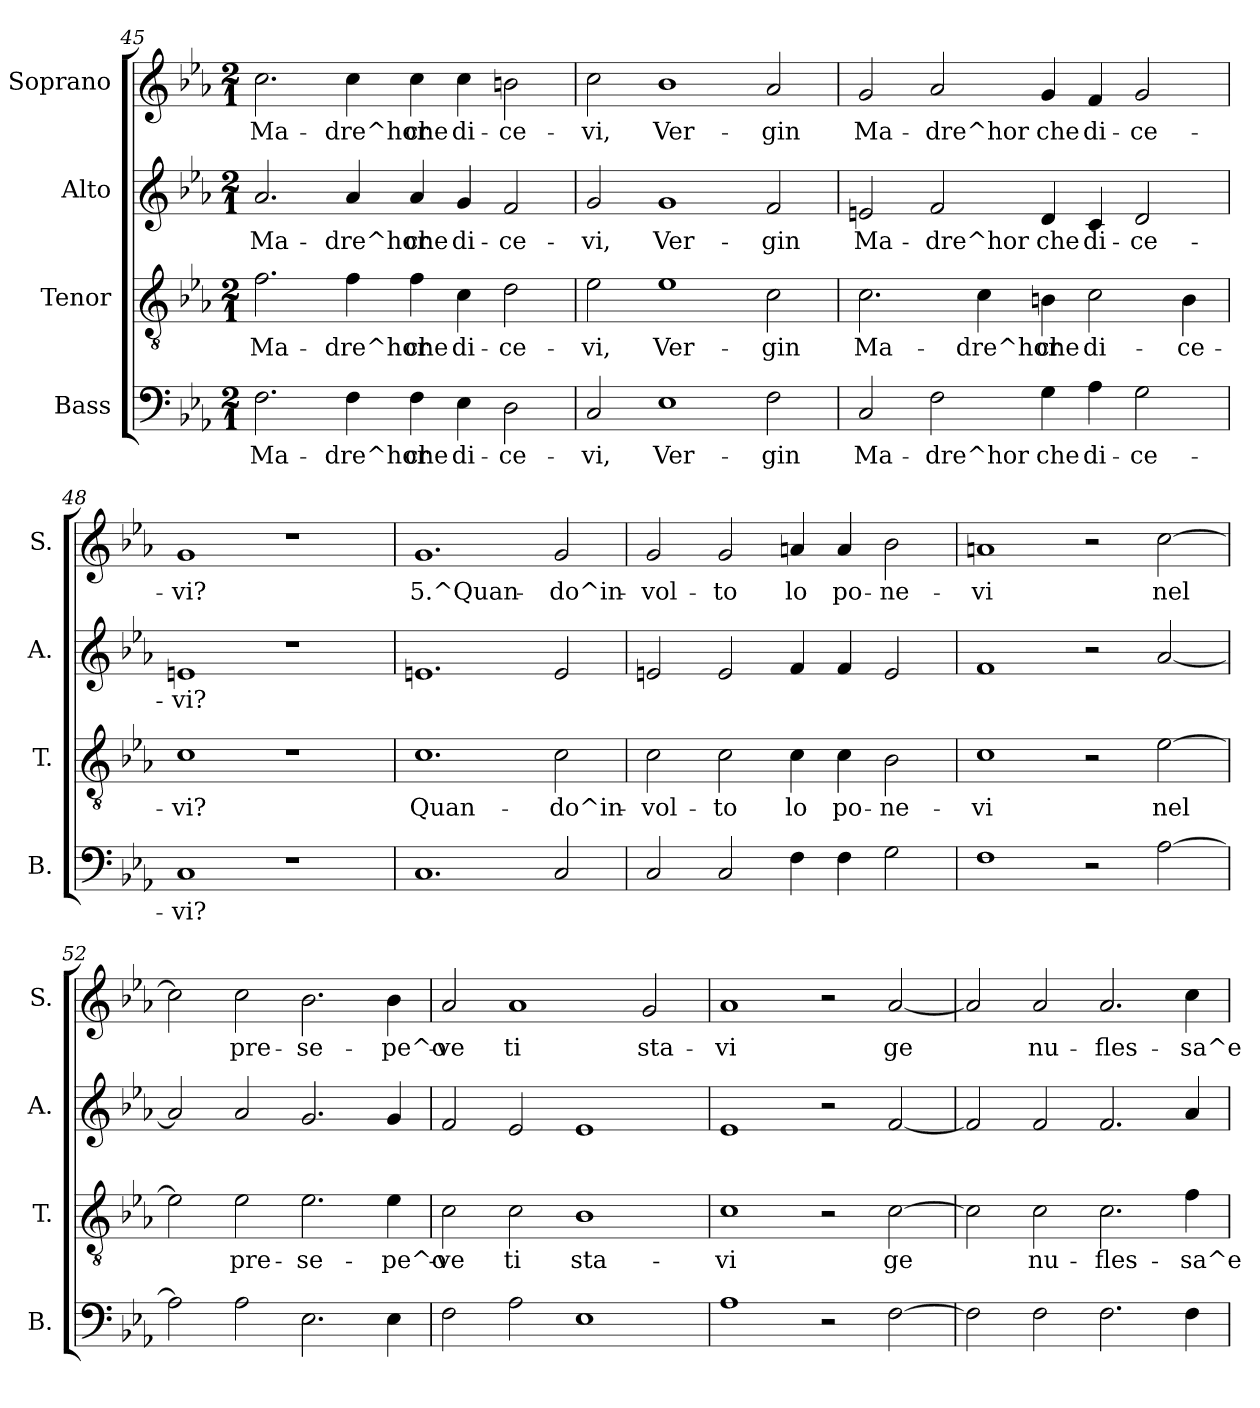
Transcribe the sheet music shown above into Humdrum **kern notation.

**kern	**text	**kern	**text	**kern	**text	**kern	**text
*part4	*part4	*part3	*part3	*part2	*part2	*part1	*part1
*staff4	*staff4	*staff3	*staff3	*staff2	*staff2	*staff1	*staff1
*I"Bass	*	*I"Tenor	*	*I"Alto	*	*I"Soprano	*
*I'B.	*	*I'T.	*	*I'A.	*	*I'S.	*
!!LO:PB:g=z
*clefF4	*	*clefGv2	*	*clefG2	*	*clefG2	*
*k[b-e-a-]	*	*k[b-e-a-]	*	*k[b-e-a-]	*	*k[b-e-a-]	*
*E-:	*	*E-:	*	*E-:	*	*E-:	*
*M2/1	*	*M2/1	*	*M2/1	*	*M2/1	*
=45	=45	=45	=45	=45	=45	=45	=45
!	!LO:LY:b:cj	!	!LO:LY:b:cj	!	!LO:LY:b:cj	!	!LO:LY:b:cj
2.F\	-Ma-	2.f\	Ma-	2.a-/	-Ma-	2.cc\	Ma-
!	!LO:LY:b:cj	!	!LO:LY:b:cj	!	!LO:LY:b:cj	!	!LO:LY:b:cj
4F\	-dre^hor	4f\	-dre^hor	4a-/	-dre^hor	4cc\	-dre^hor
!	!LO:LY:b:cj	!	!LO:LY:b:cj	!	!LO:LY:b:cj	!	!LO:LY:b:cj
4F\	che	4f\	che	4a-/	che	4cc\	che
!	!LO:LY:b:cj	!	!LO:LY:b:cj	!	!LO:LY:b:cj	!	!LO:LY:b:cj
4E-\	di-	4c\	di-	4g/	di-	4cc\	di-
!	!LO:LY:b:cj	!	!LO:LY:b:cj	!	!LO:LY:b:cj	!	!LO:LY:b:cj
2D\	-ce-	2d\	-ce-	2f/	-ce-	2bn\	-ce-
=46	=46	=46	=46	=46	=46	=46	=46
!	!LO:LY:b:cj	!	!LO:LY:b:cj	!	!LO:LY:b:cj	!	!LO:LY:b:cj
2C/	-vi,	2e-\	-vi,	2g/	-vi,	2cc\	-vi,
!	!LO:LY:b:cj	!	!LO:LY:b:cj	!	!LO:LY:b:cj	!	!LO:LY:b:cj
1E-	Ver-	1e-	Ver-	1g	Ver-	1b-	Ver-
!	!LO:LY:b:cj	!	!LO:LY:b:cj	!	!LO:LY:b:cj	!	!LO:LY:b:cj
2F\	-gin	2c\	-gin	2f/	-gin	2a-/	-gin
=47	=47	=47	=47	=47	=47	=47	=47
!	!LO:LY:b:cj	!	!LO:LY:b:cj	!	!LO:LY:b:cj	!	!LO:LY:b:cj
2C/	Ma-	2.c\	Ma-	2en/	Ma-	2g/	Ma-
!	!LO:LY:b:cj	!	!	!	!LO:LY:b:cj	!	!LO:LY:b:cj
2F\	-dre^hor	.	.	2f/	-dre^hor	2a-/	-dre^hor
!	!	!	!LO:LY:b:cj	!	!	!	!
.	.	4c\	-dre^hor	.	.	.	.
!	!LO:LY:b:cj	!	!LO:LY:b:cj	!	!LO:LY:b:cj	!	!LO:LY:b:cj
4G\	che	4Bn\	che	4d/	che	4g/	che
!	!LO:LY:b:cj	!	!LO:LY:b:cj	!	!LO:LY:b:cj	!	!LO:LY:b:cj
4A-\	di-	2c\	di-	4c/	di-	4f/	di-
!	!LO:LY:b:cj	!	!	!	!LO:LY:b:cj	!	!LO:LY:b:cj
2G\	-ce-	.	.	2d/	-ce-	2g/	-ce-
!	!	!	!LO:LY:b:cj	!	!	!	!
.	.	4B\	-ce-	.	.	.	.
=48	=48	=48	=48	=48	=48	=48	=48
!	!LO:LY:b:cj	!	!LO:LY:b:cj	!	!LO:LY:b:cj	!	!LO:LY:b:cj
1C	-vi?	1c	-vi?	1en	-vi?	1g	-vi?
1r	.	1r	.	1r	.	1r	.
!!LO:PB:g=z
=49	=49	=49	=49	=49	=49	=49	=49
!	!LO:LY:b:cj	!	!LO:LY:b:cj	!	!LO:LY:b:cj	!	!LO:LY:b:cj
1.C	.	1.c	Quan-	1.en	.	1.g	5.^Quan-
!	!LO:LY:b:cj	!	!LO:LY:b:cj	!	!LO:LY:b:cj	!	!LO:LY:b:cj
2C/	.	2c\	-do^in-	2e/	.	2g/	-do^in-
=50	=50	=50	=50	=50	=50	=50	=50
!	!LO:LY:b:cj	!	!LO:LY:b:cj	!	!LO:LY:b:cj	!	!LO:LY:b:cj
2C/	.	2c\	-vol-	2en/	.	2g/	-vol-
!	!LO:LY:b:cj	!	!LO:LY:b:cj	!	!LO:LY:b:cj	!	!LO:LY:b:cj
2C/	.	2c\	-to	2e/	.	2g/	-to
!	!LO:LY:b:cj	!	!LO:LY:b:cj	!	!LO:LY:b:cj	!	!LO:LY:b:cj
4F\	.	4c\	lo	4f/	.	4an/	lo
!	!LO:LY:b:cj	!	!LO:LY:b:cj	!	!LO:LY:b:cj	!	!LO:LY:b:cj
4F\	.	4c\	po-	4f/	.	4a/	po-
!	!LO:LY:b:cj	!	!LO:LY:b:cj	!	!LO:LY:b:cj	!	!LO:LY:b:cj
2G\	.	2B-\	-ne-	2e/	.	2b-\	-ne-
=51	=51	=51	=51	=51	=51	=51	=51
!	!LO:LY:b:cj	!	!LO:LY:b:cj	!	!LO:LY:b:cj	!	!LO:LY:b:cj
1F	.	1c	-vi	1f	.	1an	-vi
2r	.	2r	.	2r	.	2r	.
!	!LO:LY:b:cj	!	!LO:LY:b:cj	!	!LO:LY:b:cj	!	!LO:LY:b:cj
[>2A-\	.	[>2e-\	nel	[<2a-/	.	[>2cc\	nel
=52	=52	=52	=52	=52	=52	=52	=52
!	!LO:LY:b:cj	!	!LO:LY:b:cj	!	!LO:LY:b:cj	!	!LO:LY:b:cj
2A-\]	.	2e-\]	.	2a-/]	.	2cc\]	.
!	!LO:LY:b:cj	!	!LO:LY:b:cj	!	!LO:LY:b:cj	!	!LO:LY:b:cj
2A-\	.	2e-\	pre-	2a-/	.	2cc\	pre-
!	!LO:LY:b:cj	!	!LO:LY:b:cj	!	!LO:LY:b:cj	!	!LO:LY:b:cj
2.E-\	.	2.e-\	-se-	2.g/	.	2.b-\	-se-
!	!LO:LY:b:cj	!	!LO:LY:b:cj	!	!LO:LY:b:cj	!	!LO:LY:b:cj
4E-\	.	4e-\	-pe^o-	4g/	.	4b-\	-pe^o-
=53	=53	=53	=53	=53	=53	=53	=53
!	!LO:LY:b:cj	!	!LO:LY:b:cj	!	!LO:LY:b:cj	!	!LO:LY:b:cj
2F\	.	2c\	-ve	2f/	.	2a-/	-ve
!	!LO:LY:b:cj	!	!LO:LY:b:cj	!	!LO:LY:b:cj	!	!LO:LY:b:cj
2A-\	.	2c\	ti	2e-/	.	1a-	ti
!	!LO:LY:b:cj	!	!LO:LY:b:cj	!	!LO:LY:b:cj	!	!
1E-	.	1B-	sta-	1e-	.	.	.
!	!	!	!	!	!	!	!LO:LY:b:cj
.	.	.	.	.	.	2g/	sta-
!!LO:LB:g=z
=54	=54	=54	=54	=54	=54	=54	=54
!	!LO:LY:b:cj	!	!LO:LY:b:cj	!	!LO:LY:b:cj	!	!LO:LY:b:cj
1A-	.	1c	-vi	1e-	.	1a-	-vi
2r	.	2r	.	2r	.	2r	.
!	!LO:LY:b:cj	!	!LO:LY:b:cj	!	!LO:LY:b:cj	!	!LO:LY:b:cj
[>2F\	.	[>2c\	ge-	[<2f/	.	[<2a-/	ge-
=55	=55	=55	=55	=55	=55	=55	=55
!	!LO:LY:b:cj	!	!LO:LY:b:cj	!	!LO:LY:b:cj	!	!LO:LY:b:cj
2F\]	.	2c\]	--	2f/]	.	2a-/]	--
!	!LO:LY:b:cj	!	!LO:LY:b:cj	!	!LO:LY:b:cj	!	!LO:LY:b:cj
2F\	.	2c\	-nu-	2f/	.	2a-/	-nu-
!	!LO:LY:b:cj	!	!LO:LY:b:cj	!	!LO:LY:b:cj	!	!LO:LY:b:cj
2.F\	.	2.c\	-fles-	2.f/	.	2.a-/	-fles-
!	!LO:LY:b:cj	!	!LO:LY:b:cj	!	!LO:LY:b:cj	!	!LO:LY:b:cj
4F\	.	4f\	-sa^e	4a-/	.	4cc\	-sa^e
=	=	=	=	=	=	=	=
*-	*-	*-	*-	*-	*-	*-	*-
